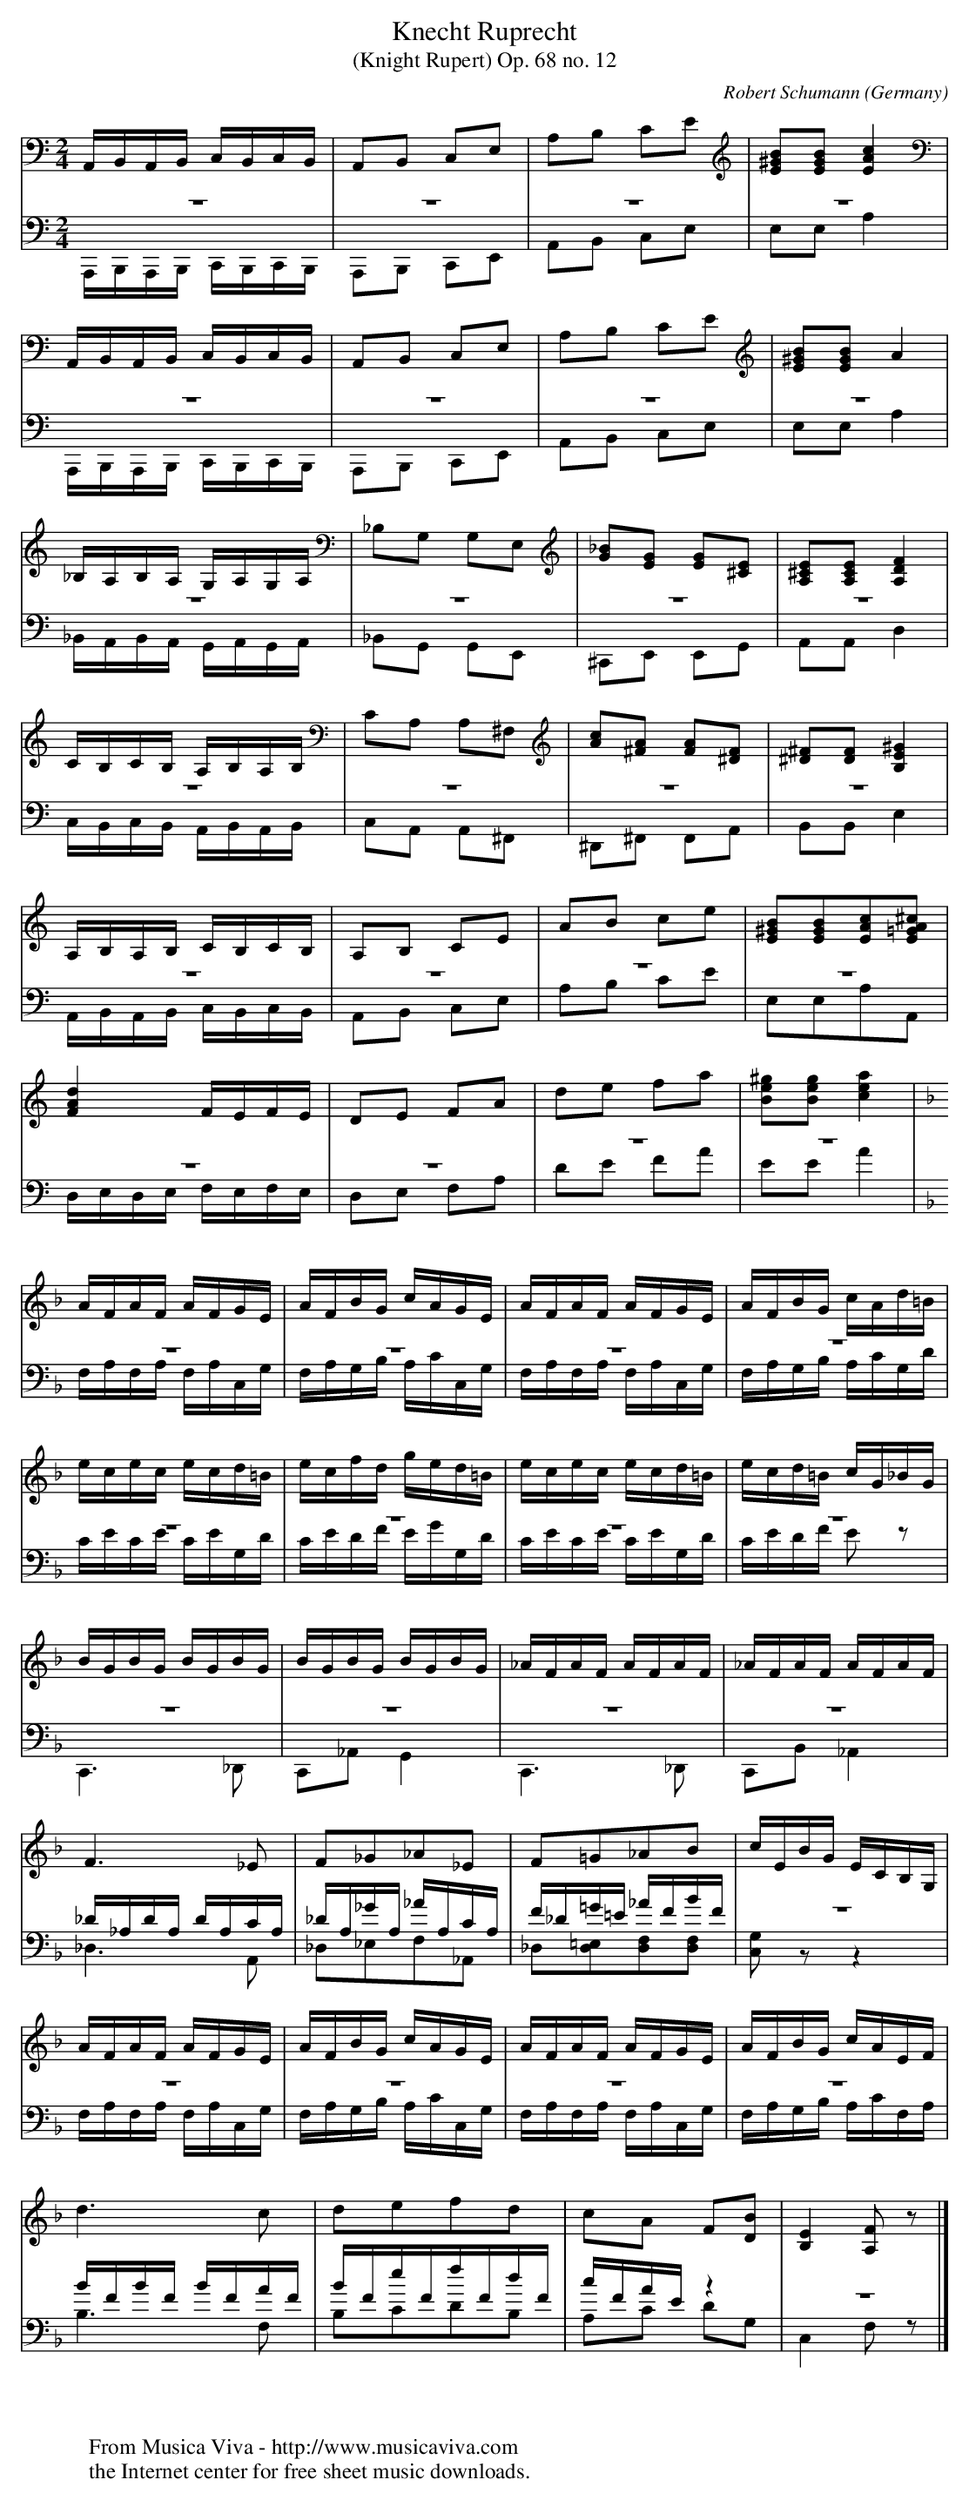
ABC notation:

X:1
T:Knecht Ruprecht
T:(Knight Rupert) Op. 68 no. 12
C:Robert Schumann
O:Germany
V:1 Program 1 0 %Piano
V:2 Program 1 0 bass up %Piano
V:3 Program 1 0 bass merge down %Piano
M:2/4
L:1/16
K:Am
V:1
A,,B,,A,,B,, C,B,,C,B,,|A,,2B,,2 C,2E,2|A,2B,2 C2E2|[E2^G2B2][E2G2B2][E4A4c4]|
V:2
z8|z8|z8|z8|
V:3
A,,,B,,,A,,,B,,, C,,B,,,C,,B,,,|A,,,2B,,,2 C,,2E,,2|A,,2B,,2 C,2E,2|E,2E,2A,4|
V:1
A,,B,,A,,B,, C,B,,C,B,,|A,,2B,,2 C,2E,2|A,2B,2 C2E2|[E2^G2B2][E2G2B2]A4|
V:2
z8|z8|z8|z8|
V:3
A,,,B,,,A,,,B,,, C,,B,,,C,,B,,,|A,,,2B,,,2 C,,2E,,2|A,,2B,,2 C,2E,2|E,2E,2A,4|
V:1
_B,A,B,A, G,A,G,A,|_B,2G,2 G,2E,2|[_B2G2][G2E2] [G2E2][E2^C2]|[A,2^C2E2][A,2C2E2][A,4D4F4]|
V:2
z8|z8|z8|z8|
V:3
_B,,A,,B,,A,, G,,A,,G,,A,,|_B,,2G,,2 G,,2E,,2|^C,,2E,,2 E,,2G,,2|A,,2A,,2D,4|
V:1
CB,CB, A,B,A,B,|C2A,2 A,2^F,2|[c2A2][A2^F2] [A2F2][F2^D2]|[^F2^D2][F2D2][B,4E4^G4]|
V:2
z8|z8|z8|z8|
V:3
C,B,,C,B,, A,,B,,A,,B,,|C,2A,,2 A,,2^F,,2|^D,,2^F,,2 F,,2A,,2|B,,2B,,2E,4|
V:1
A,B,A,B, CB,CB,|A,2B,2 C2E2|A2B2 c2e2|[E2^G2B2][E2G2B2][E2A2c2][E2=G2A2^c2]|
V:2
z8|z8|z8|z8|
V:3
A,,B,,A,,B,, C,B,,C,B,,|A,,2B,,2 C,2E,2|A,2B,2 C2E2|E,2E,2A,2A,,2|
V:1
[F4A4d4]FEFE|D2E2 F2A2|d2e2 f2a2|[B2e2^g2][B2e2g2][c4e4a4]|
V:2
z8|z8|z8|z8|
V:3
D,E,D,E, F,E,F,E,|D,2E,2 F,2A,2|D2E2 F2A2|E2E2A4|
V:1
K:F
AFAF AFGE|AFBG cAGE|AFAF AFGE|AFBG cAd=B|
V:2
K:F
z8|z8|z8|z8|
V:3
K:F
F,A,F,A, F,A,C,G,|F,A,G,B, A,CC,G,|F,A,F,A, F,A,C,G,|F,A,G,B, A,CG,D|
V:1
ecec ecd=B|ecfd ged=B|ecec ecd=B|ecd=B cG_BG|
V:2
z8|z8|z8|z8|
V:3
CECE CEG,D|CEDF EGG,D|CECE CEG,D|CEDF E2z2|
V:1
BGBG BGBG|BGBG BGBG|_AFAF AFAF|_AFAF AFAF|
V:2
z8|z8|z8|z8|
V:3
C,,6_D,,2|C,,2_A,,2G,,4|C,,6_D,,2|C,,2B,,2_A,,4|
V:1
F6_E2|F2_G2_A2_E2|F2=G2_A2B2|cEBG ECB,G,|
V:2
_D_A,DA, DA,CA,|_DA,_GA, _AA,CA,|F_D=G=E _AFBF|z8|
V:3
_D,6 A,,2|_D,2_E,2F,2_A,,2|_D,2[D,2=E,2][D,2F,2][D,2F,2]|[C,2G,2]z2z4|
V:1
AFAF AFGE|AFBG cAGE|AFAF AFGE|AFBG cAEF|
V:2
z8|z8|z8|z8|
V:3
F,A,F,A, F,A,C,G,|F,A,G,B, A,CC,G,|F,A,F,A, F,A,C,G,|F,A,G,B, A,CF,A,|
V:1
d6c2|d2e2f2d2|c2A2 F2[D2B2]|[B,4E4][A,2F2]z2|]
V:2
BFBF BFAF|BFeFfFdF|cFAEz4|z8|]
V:3
B,6F,2|B,2C2D2B,2|A,2C2 D2G,2|C,4F,2z2|]
W:
W:
W:  From Musica Viva - http://www.musicaviva.com
W:  the Internet center for free sheet music downloads.
